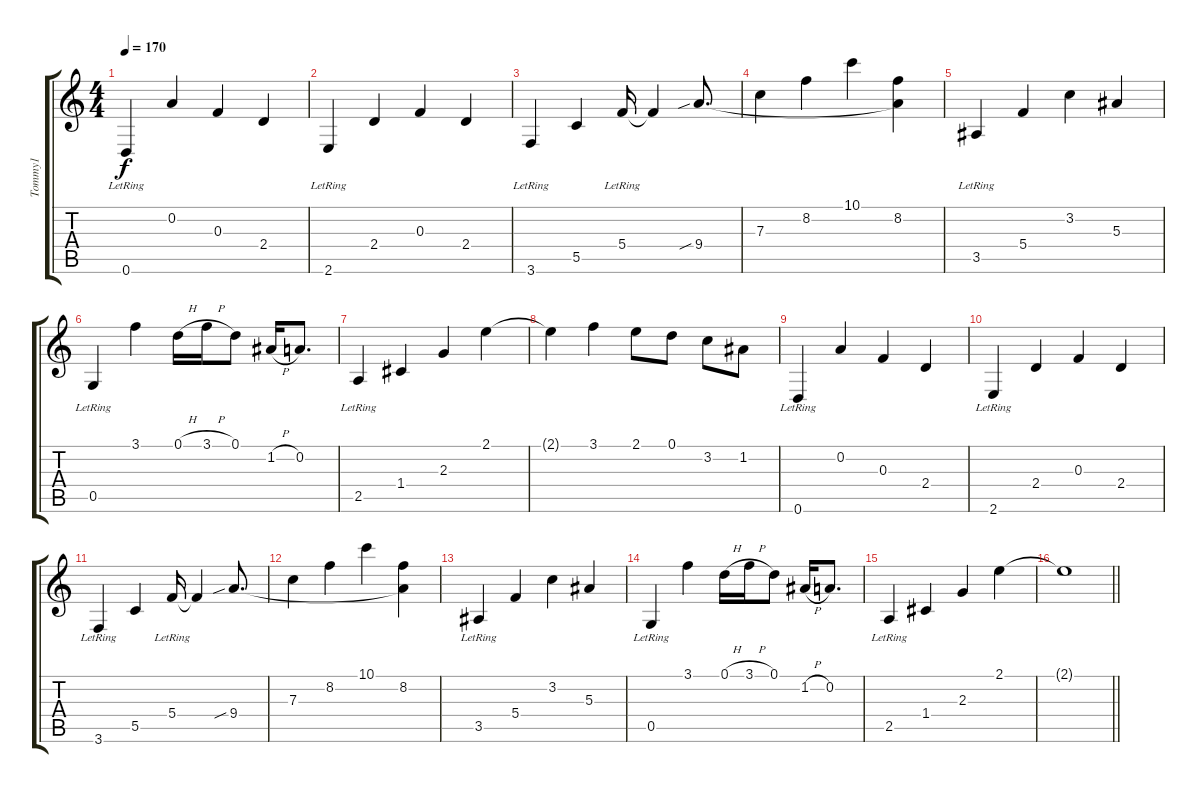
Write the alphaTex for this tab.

\track ("Tommy1" "Tommy1") {instrument acousticguitarsteel}
\staff {score tabs}
\tuning (D4 A3 F3 C3 G2 D2) {hide}
\ts (4 4)
\tempo 170
\clef g2
\ks c
0.6{lr}.4{dy f} 0.2.4 0.3.4 2.4.4 |
2.6{lr}.4 2.4.4 0.3.4 2.4.4 |
3.6{lr}.4 5.5.4 5.4{lr}.16 5.4{t}.4 9.4{sib}.8{d} |
7.3.4 8.2.4 10.1.4 (8.2 9.4{t}).4 |
3.5{lr}.4 5.4.4 3.2.4 5.3.4 |
0.5{lr}.4 3.1.4 0.1{h}.16 3.1{h}.16 0.1.8 1.2{h}.16 0.2.8{d} |
2.5{lr}.4 1.4.4 2.3.4 2.1.4 |
2.1{t}.4 3.1.4 2.1.8 0.1.8 3.2.8 1.2.8 |
0.6{lr}.4 0.2.4 0.3.4 2.4.4 |
2.6{lr}.4 2.4.4 0.3.4 2.4.4 |
3.6{lr}.4 5.5.4 5.4{lr}.16 5.4{t}.4 9.4{sib}.8{d} |
7.3.4 8.2.4 10.1.4 (8.2 9.4{t}).4 |
3.5{lr}.4 5.4.4 3.2.4 5.3.4 |
0.5{lr}.4 3.1.4 0.1{h}.16 3.1{h}.16 0.1.8 1.2{h}.16 0.2.8{d} |
2.5{lr}.4 1.4.4 2.3.4 2.1.4 |
\barLineRight lightlight
2.1{t}.1
